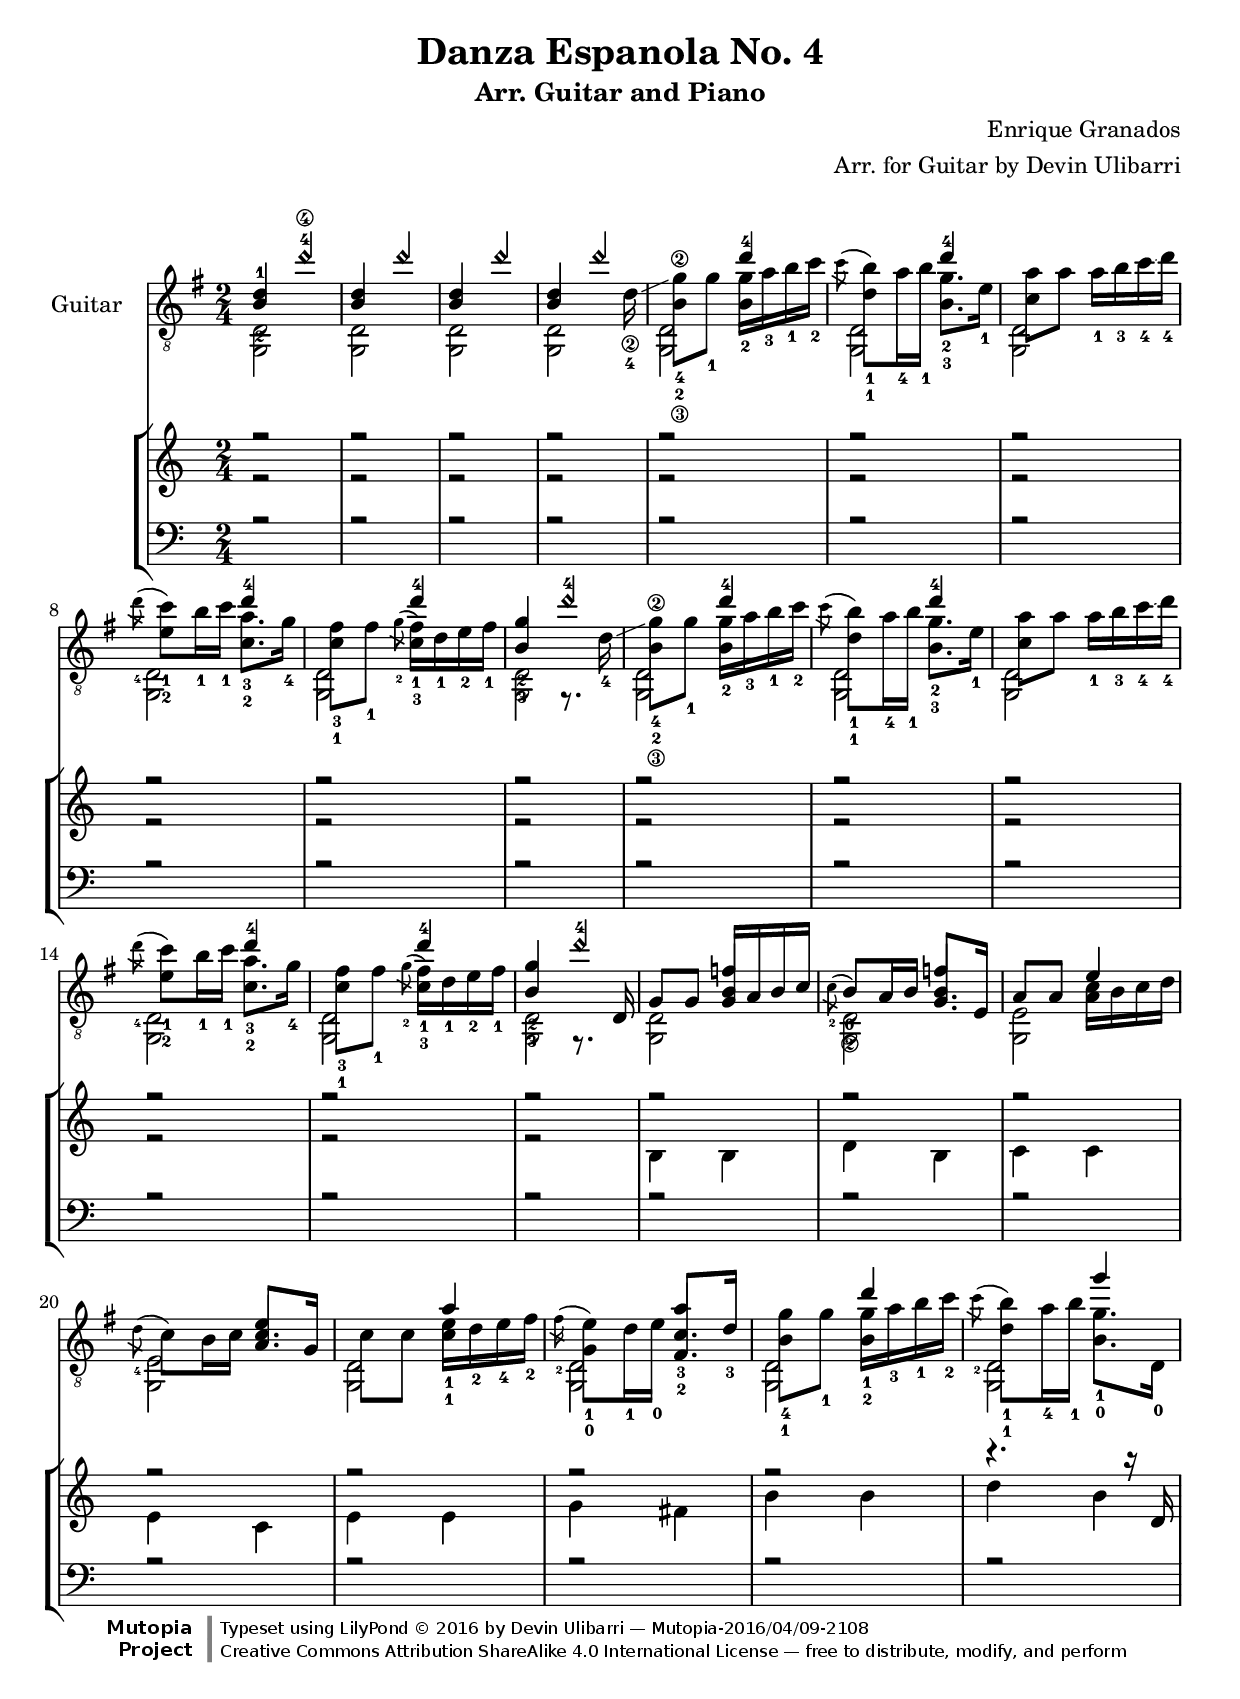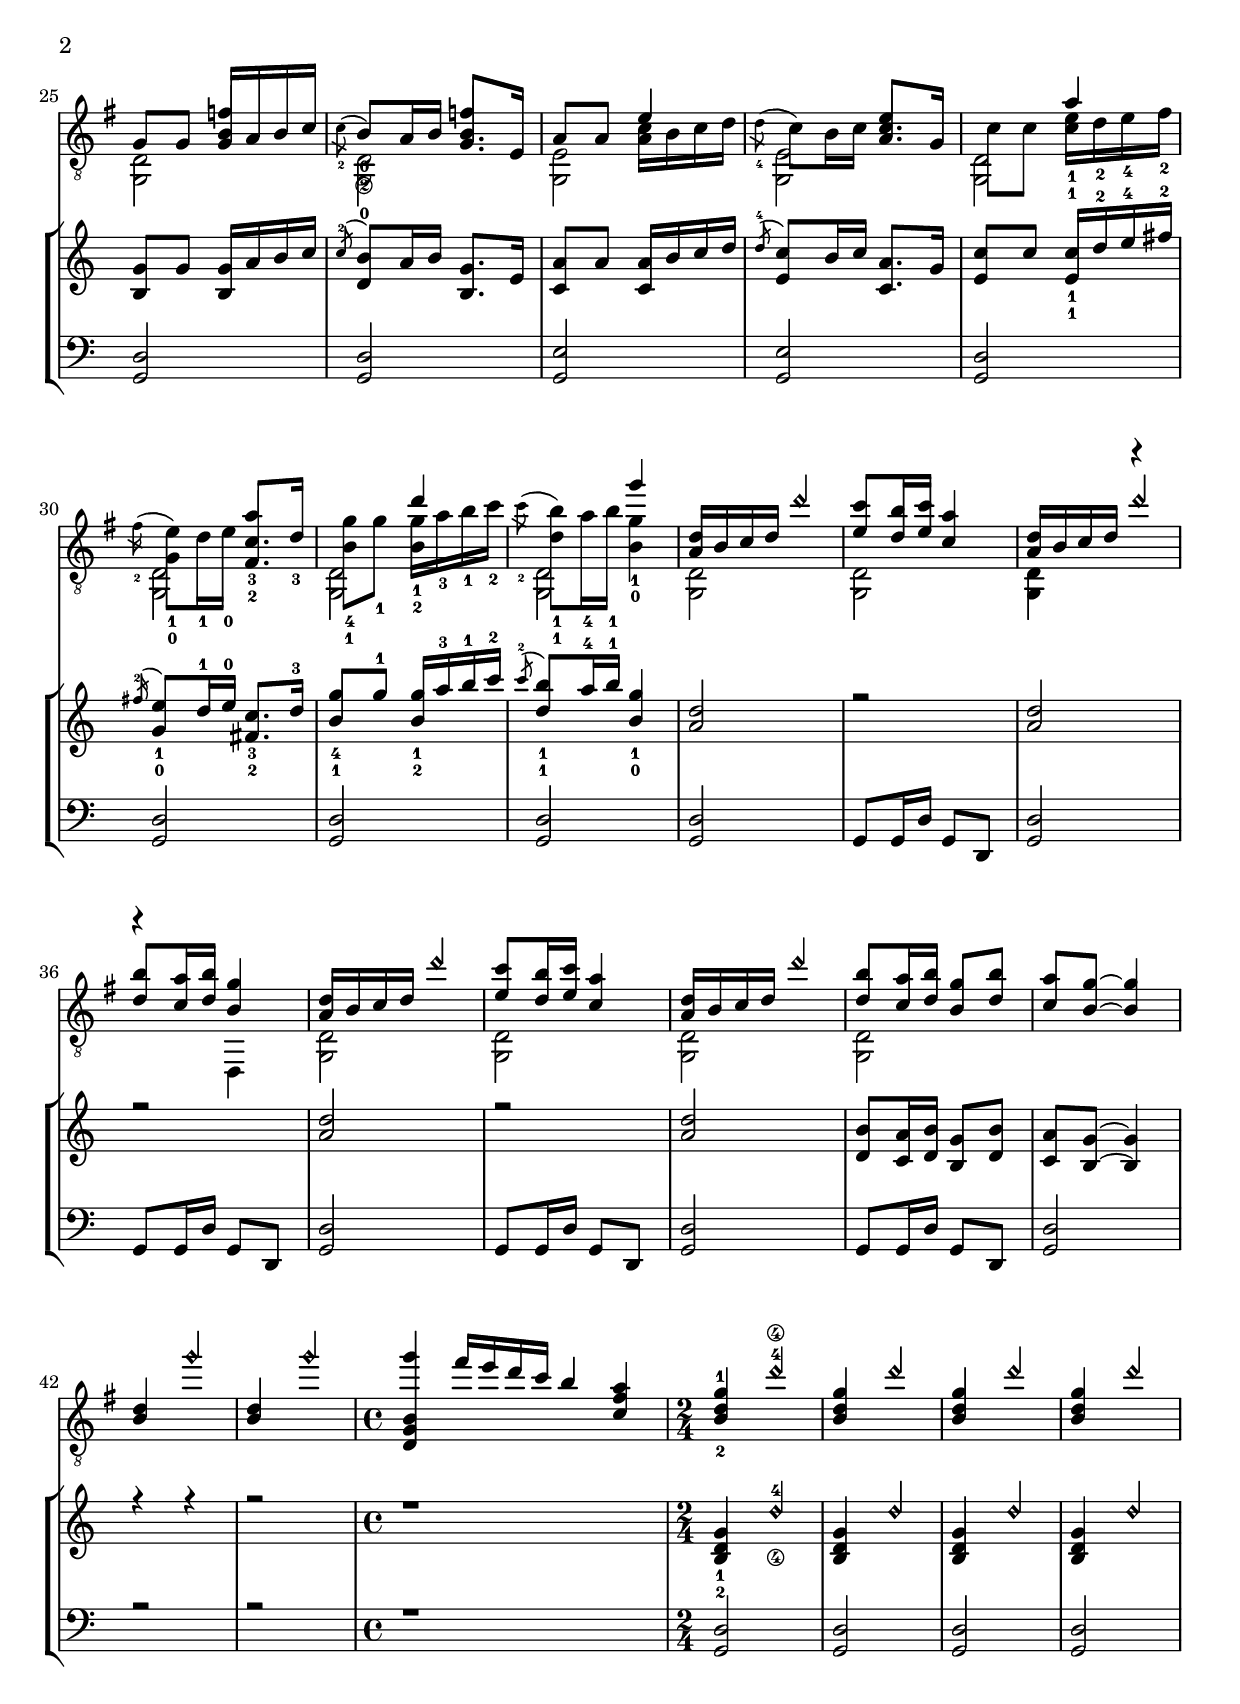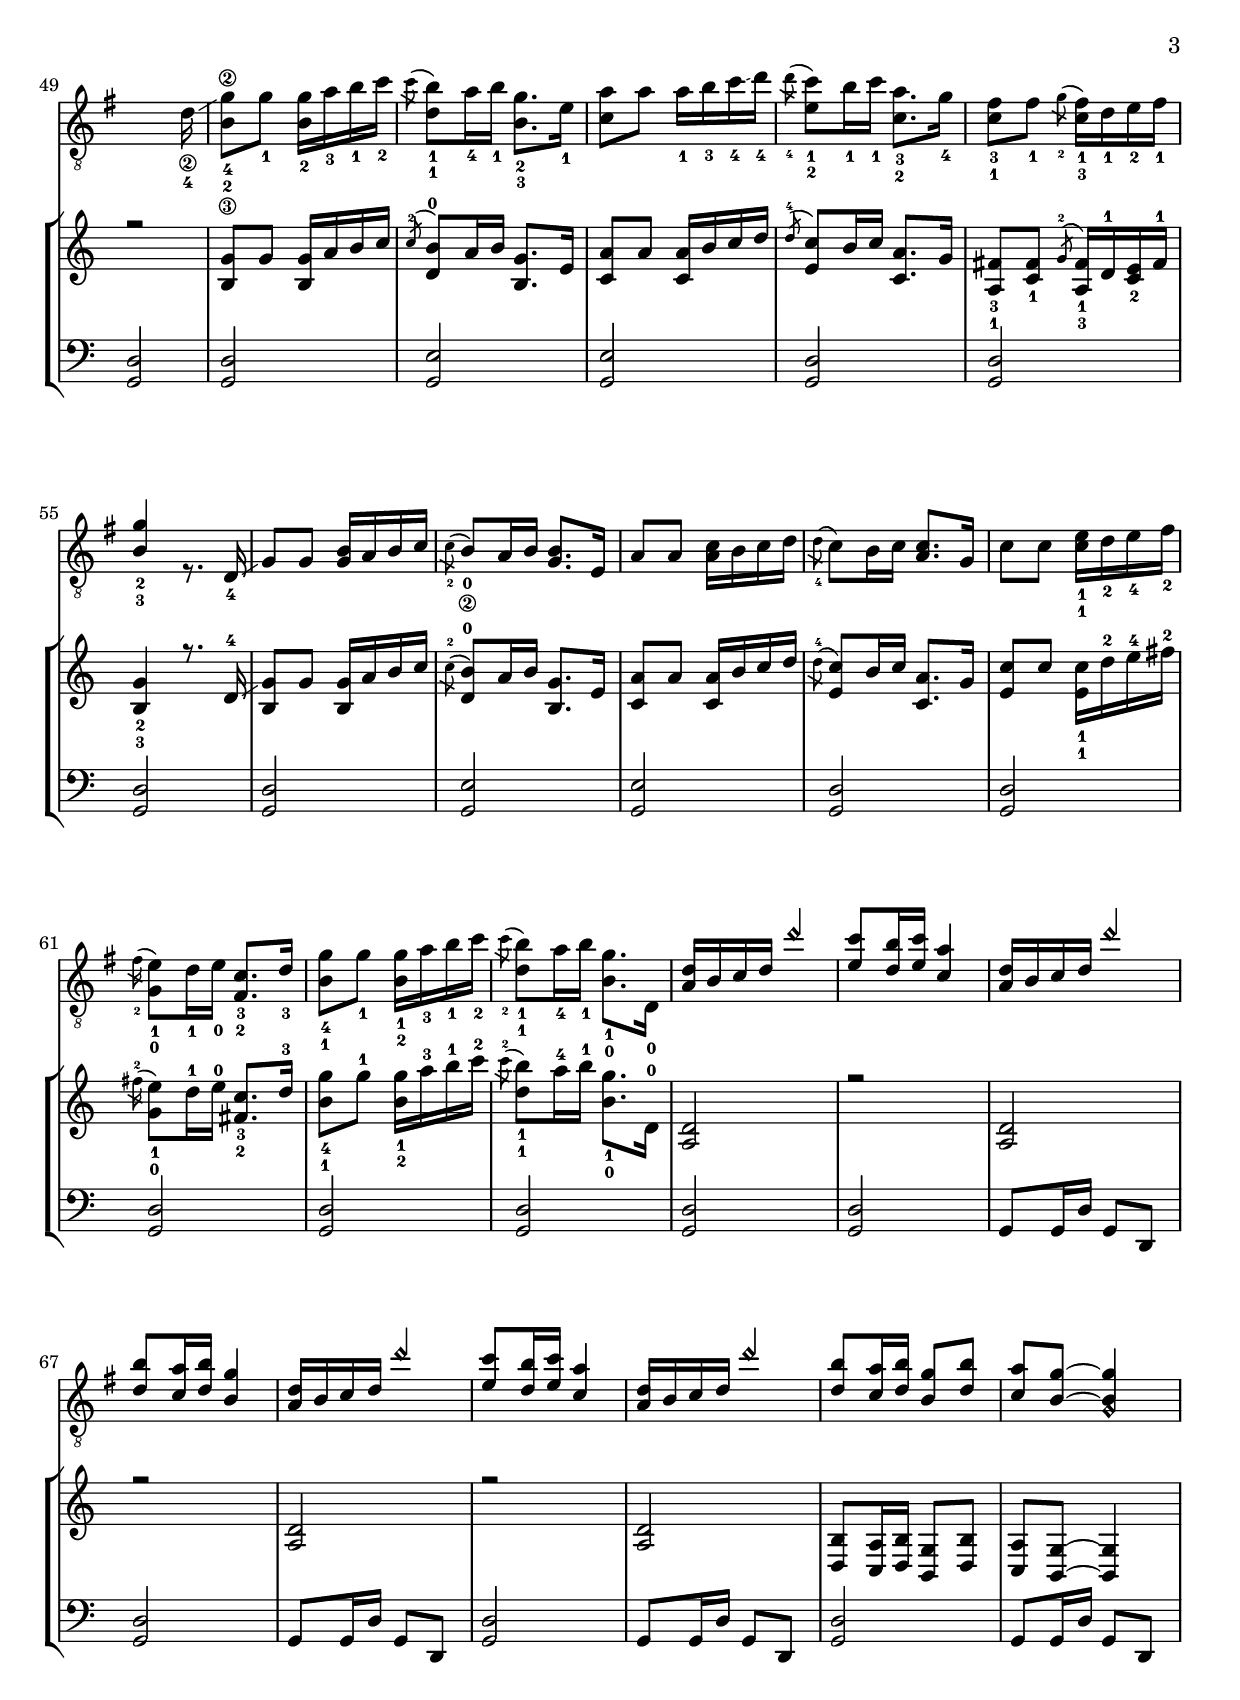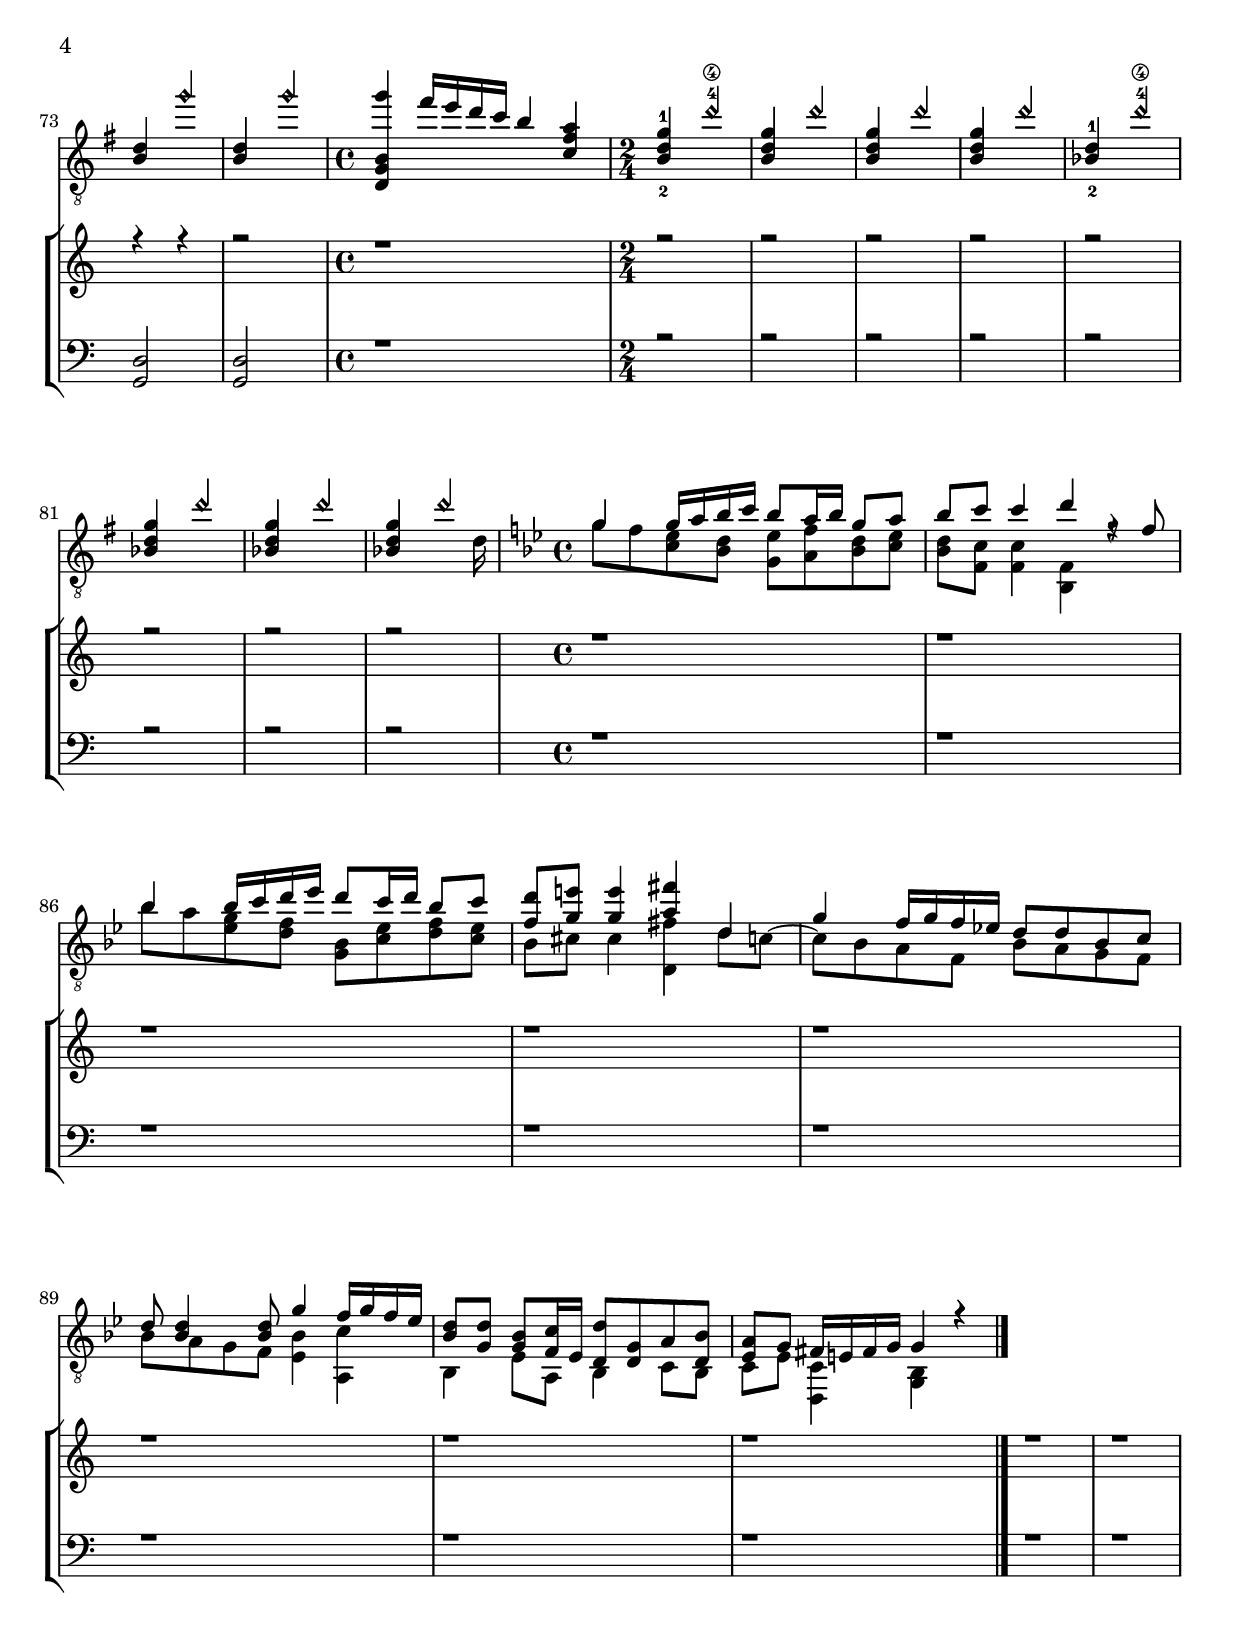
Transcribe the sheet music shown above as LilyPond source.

\version "2.18.2"

\header {
  title = "Danza Espanola No. 4"
  subtitle = "Arr. Guitar and Piano"
  composer = "Enrique Granados"
  arranger = "Arr. for Guitar by Devin Ulibarri"
  opus = ""
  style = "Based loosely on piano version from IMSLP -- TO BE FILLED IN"
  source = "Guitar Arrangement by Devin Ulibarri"
  date = ""
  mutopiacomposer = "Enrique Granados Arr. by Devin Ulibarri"
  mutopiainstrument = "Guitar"
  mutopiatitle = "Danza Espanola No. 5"
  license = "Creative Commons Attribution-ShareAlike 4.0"
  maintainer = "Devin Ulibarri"
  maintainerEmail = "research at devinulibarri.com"

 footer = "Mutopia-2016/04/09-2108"
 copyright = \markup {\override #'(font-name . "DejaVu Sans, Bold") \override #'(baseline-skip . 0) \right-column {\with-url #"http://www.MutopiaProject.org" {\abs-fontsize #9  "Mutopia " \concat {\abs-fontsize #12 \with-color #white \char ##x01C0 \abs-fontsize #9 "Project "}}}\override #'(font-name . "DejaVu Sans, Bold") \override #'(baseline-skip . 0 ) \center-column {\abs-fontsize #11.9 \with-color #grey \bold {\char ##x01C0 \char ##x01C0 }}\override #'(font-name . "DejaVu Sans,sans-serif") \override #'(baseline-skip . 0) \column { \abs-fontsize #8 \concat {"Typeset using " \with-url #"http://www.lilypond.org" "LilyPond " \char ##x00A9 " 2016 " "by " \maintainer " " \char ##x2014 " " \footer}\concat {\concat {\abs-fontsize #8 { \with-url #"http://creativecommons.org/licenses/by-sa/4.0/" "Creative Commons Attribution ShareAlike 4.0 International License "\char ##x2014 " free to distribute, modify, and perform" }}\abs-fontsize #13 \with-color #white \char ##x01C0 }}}
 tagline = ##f
}

\paper {
  % add space between composer/opus markup and first staff
  markup-system-spacing #'padding = #3
  % add a little space between composer and opus
  markup-markup-spacing #'padding = #1.2
  top-margin = #8
  bottom-margin = #12
}

mbreak = {} % { \break }
global = {
  \time 2/4
  \key g \major
}

%% C with slash -------------------------------
cWithSlash = \markup {
  \combine \roman C \translate #'(0.6 . -0.4) \draw-line #'(0 . 2.0)
}
%% Span -----------------------------------
%% Syntax: \bbarre #"text" { notes } - text = any number of box
bbarre =
#(define-music-function (barre location str music) (string? ly:music?)
   (let ((elts (extract-named-music music '(NoteEvent EventChord))))
     (if (pair? elts)
         (let ((first-element (first elts))
               (last-element (last elts)))
           (set! (ly:music-property first-element 'articulations)
                 (cons (make-music 'TextSpanEvent 'span-direction -1)
                       (ly:music-property first-element 'articulations)))
           (set! (ly:music-property last-element 'articulations)
                 (cons (make-music 'TextSpanEvent 'span-direction 1)
                       (ly:music-property last-element 'articulations))))))
   #{
       \once \override TextSpanner.font-size = #-2
       \once \override TextSpanner.font-shape = #'upright
       \once \override TextSpanner.staff-padding = #3
       \once \override TextSpanner.style = #'line
       \once \override TextSpanner.to-barline = ##f
       \once \override TextSpanner.bound-details =
            #`((left
                (text . ,#{ \markup { \draw-line #'( 0 . -.5) } #})
                (Y . 0)
                (padding . 0.25)
                (attach-dir . -2))
               (right
                (text . ,#{ \markup { \cWithSlash #str } #})
                (Y . 0)
                (padding . 0.25)
                (attach-dir . 2)))
%% uncomment this line for make full barred
      % \once \override TextSpanner.bound-details.left.text = \markup{"B" #str}
      $music
   #})

#(define RH rightHandFinger)

upperVoice = \relative c'' {
  \voiceOne
  \slurDown
  \override TextSpanner.bound-details.left.stencil-align-dir-y = #CENTER
  \override TextSpanner.dash-fraction = #0.3
  \override TextSpanner.dash-period = #1
  <d,-1 b-2>4 %{need to move this 2 up%} d'-4-\4\harmonic | <d, b> d'\harmonic |
  <d, b>4 d'\harmonic | <d, b> d'\harmonic |
  s4 d4-4 | s4 d4-4 |
  s2 | s4 d-4 |
  s4 d-4 | s4 d-4\harmonic |
  s4 d4-4 | s4 d4-4 |
  s2 | s4 d-4 |
  s4 d-4 | s4 d-4\harmonic |
  s4 f,4 | s4 f4 |
  s4 e4 | s4 e4 |
  s4 a4 | s4 a4 |
  s4 d4 | s4 g4 |
  s4 f,4 | s4 f4 |
  s4 e4 | s4 e4 |
  s4 a4 | s4 a4 |
  s4 d4 | s4 g4 |
  <d, a>16 b c d d'4 \harmonic | <c e,>8 <b d,>16 <c e,> <a c,>4 |
  <d, a>16 b c d d'4 \harmonic | <b d,>8 <a c,>16 <b d,> <g b,>4 |
  <d a>16 b c d d'4 \harmonic | <c e,>8 <b d,>16 <c e,> <a c,>4 |
  <d, a>16 b c d d'4 \harmonic |
  <b d,>8 <a c,>16 <b d,> <g b,>8 <b d,> |
  <a c,>8 <g b,>~ <g b,>4 |
  %{I have a note that this is where the piano takes over%}
  <d b>4 g'\harmonic | <d, b> g'\harmonic |
  \time 4/4 <g b,, g d>4 fis16 e d c b4 <a fis c> |
  \time 2/4 <g d-1 b-2>4 %{need to move this 2 up%} d'-4-\4\harmonic | <g, d b> d'\harmonic |
  <g, d b>4 d'\harmonic | <g, d b> d'\harmonic |
  %getting lost here
  s2 | s2 |
  s2 | s2 |
  s2 | s2 |
  s2 | s2 |
  s2 | s2 |
  s2 | s2 |
  s2 | s2 |
  s2 | 
  <d, a>16 b c d d'4 \harmonic | <c e,>8 <b d,>16 <c e,> <a c,>4 |
  <d, a>16 b c d d'4 \harmonic | <b d,>8 <a c,>16 <b d,> <g b,>4 |
  <d a>16 b c d d'4 \harmonic | <c e,>8 <b d,>16 <c e,> <a c,>4 |
  <d, a>16 b c d d'4 \harmonic |
  <b d,>8 <a c,>16 <b d,> <g b,>8 <b d,> |
  <a c,>8 <g b,>~ <g b,>4 |
  %{I have a note that this is where the piano takes over%}
  <d b>4 g'\harmonic | <d, b> g'\harmonic |
  \time 4/4 <g b,, g d>4 fis16 e d c b4 <a fis c> |
  \time 2/4 <g d-1 b-2>4 %{need to move this 2 up%} d'-4-\4\harmonic | <g, d b> d'\harmonic |
  <g, d b>4 d'\harmonic | <g, d b> d'\harmonic |
  <d,-1 bes-2>4 %{need to move this 2 up%} d'-4-\4\harmonic | <g, d bes> d'\harmonic |
  <g, d bes>4 d'\harmonic | <g, d bes> d'\harmonic |
  
  %{Cancion y estribillo%}
  \key g \minor
  \time 4/4
  g,4 g16 a bes c bes8 a16 bes g8 a |
  bes8 c c4 d4 r8 f, |
  bes4 bes16 c d ees d8 c16 d bes8 c |
  <d f,>8 <e g,> <e g,>4 <fis a,> d, |
  g f16 g f ees! d8 d bes c |
  d8 <d bes>4 <d bes>8 g4 f16 g f ees |
  <d bes>8 <d g,> <bes g> <c f,>16 es, <d' d,>8 <g, d> a <bes d,> |
  <a es> g fis16 e fis g g4 %{this is where piano takes over%} r4 | 
  \bar "|."
}

lowerVoice = \relative c {
  \voiceThree
  \slurDown
  \override TextSpanner.bound-details.left.stencil-align-dir-y = #CENTER
  \override TextSpanner.dash-fraction = #0.3
  \override TextSpanner.dash-period = #1
  \stemDown
  <g d'>2 | <g d'>2 |
  <g d'>2 | <g d'>2 |
  <g d'>2 | <g d'>2 |
  <g d'>2 | <g d'>2 |
  <g d'>2 | <g d'>2 |
  <g d'>2 | <g d'>2 |
  <g d'>2 | <g d'>2 |
  <g d'>2 | <g d'>2 |
  <g d'>2 | <g d'>2 |
  <g e'>2 | <g e'>2 |
  <g d'>2 | <g d'>2 |
  <g d'>2 | <g d'>2 |
  <g d'>2 | <g d'>2 |
  <g e'>2 | <g e'>2 |
  <g d'>2 | <g d'>2 |
  <g d'>2 | <g d'>2 |
  <g d'>2 | <g d'>2 |
  <g d'>4 %{move these rests down%} r r d4 |
  <g d'>2 | <g d'>2 |
  <g d'>2 | <g d'>2 |
  s2 | s2 |
  s2 | s2 |
  s2 | s2 |
  s2 | s2 |
  s2 | s2 |
  s2 | s2 |
  s2 | s2 |
  s2 | s2 |
  s2 | s2 |
  s2 | s2 |
  s2 | s2 |
  s2 | s2 |
  s2 | s2 |
  s2 | s2 |
  s2 | s2 |
  s2 | s2 |
  s2 | s2 |
  s2 |
  s2 | s2 |
  s2 | s2 |
  s1 |
  s2 | s2 |
  s2 | s4 s8. d''16 |
  g8 f <c es>8 <bes d> <g ees'> <a f'> <bes d> <c ees> |
  <bes d>8 <f c'> <f c'>4 <bes, f'> r |
  bes''8 a <ees g>8 <d f> <bes g> <c ees> <d f> <c ees>|
  bes8 cis cis4 <d, fis'> d'8 c~ |
  c8 bes a f bes a g f |
  bes8 a g f <ees bes'>4 <a, c'> |
  bes4 ees8 a, bes4 c8 bes |
  c8 ees <d, c'>4 <g bes> r4 |
}

middleVoice = \relative c' {
  \voiceTwo
  \set stringNumberOrientations = #'(down)
  \set fingeringOrientations = #'(down)
  \override TextSpanner.bound-details.left.stencil-align-dir-y = #CENTER
  \override TextSpanner.font-size = #-5
  \override TextSpanner.dash-fraction = #0.3
  \override TextSpanner.dash-period = #1
  \slurUp
  s2 | s2 |
  s2 | s4 s8. d16-4-\2\glissando |
  %{\stemUp%} <g-4^\2 %{how to put fingering up? %} b,-2-\3>8 g-1 %{\stemDown%} <g b,-2>16 a-3 b-1 c-2 | \acciaccatura<c>8 <b-1 d,-1>8 a16-4 b-1 <g-2 b,-3>8. e16-1 |
  <a c,>8 a a16-1 b-3 c-4\glissando d-4 | \acciaccatura d8-4 <c-1 e,-2>8 b16-1 c-1 <a-3 c,-2>8. g16-4 |
  <fis-3 c-1>8 fis-1 \acciaccatura g8-2 <fis-1 c-3>16 d-1 e-2 fis-1 | \stemUp <g-2 b,-3>4 \stemNeutral r8. d16-4 \glissando |
  %{\stemUp%} <g-4^\2 %{how to put fingering up? %} b,-2-\3>8 g-1 %{\stemDown%} <g b,-2>16 a-3 b-1 c-2 | \acciaccatura<c>8 <b-1 d,-1>8 a16-4 b-1 <g-2 b,-3>8. e16-1 |
  <a c,>8 a a16-1 b-3 c-4\glissando d-4 | \acciaccatura d8-4 <c-1 e,-2>8 b16-1 c-1 <a-3 c,-2>8. g16-4 |
  <fis-3 c-1>8 fis-1 \acciaccatura g8-2 <fis-1 c-3>16 d-1 e-2 fis-1 | \stemUp <g-2 b,-3>4 \stemNeutral r8. d,16 |
  g8 g <g b>16 a b c | \acciaccatura c8-2 b-0-\2 a16 b <g b>8. e16 |
  a8 a <a c>16 b c d | \acciaccatura d8-4 c b16 c <a c>8. g16 |
  c8 c <c-1 e-1>16 d-2 e-4 fis-2 | \acciaccatura fis-2 <e-1 g,-0>8 d16-1 e16-0 <c-3 fis,-2>8. d16-3 |
  <g-4 b,-1>8 g-1 <g-1 b,-2>16 a-3 b-1 c-2 | \acciaccatura c8-2 <b-1 d,-1>8 a16-4 b-1 <g-1 b,-0>8. d,16-0 |
  g8 g <g b>16 a b c | \acciaccatura c8-2 b-0-\2 a16 b <g b>8. e16 |
  a8 a <a c>16 b c d | \acciaccatura d8-4 c b16 c <a c>8. g16 |
  c8 c <c-1 e-1>16 d-2 e-4 fis-2 | \acciaccatura fis-2 <e-1 g,-0>8 d16-1 e16-0 <c-3 fis,-2>8. d16-3 |
  <g-4 b,-1>8 g-1 <g-1 b,-2>16 a-3 b-1 c-2 | \acciaccatura c8-2 <b-1 d,-1>8 a16-4 b-1 <g-1 b,-0>4 |
  s2 | s2 |
  s1 |
  s2 | s2 | %{need to edit stuff below here%}
  s2 | s2 |
  s2 | s2 |
  s2 | s2 |
  s2 | s2 |
  s2 | s2 |
  s2 | s4 s8. d16-4-\2\glissando |
  %{\stemUp%} <g-4^\2 %{how to put fingering up? %} b,-2-\3>8 g-1 %{\stemDown%} <g b,-2>16 a-3 b-1 c-2 | \acciaccatura<c>8 <b-1 d,-1>8 a16-4 b-1 <g-2 b,-3>8. e16-1 |
  <a c,>8 a a16-1 b-3 c-4\glissando d-4 | \acciaccatura d8-4 <c-1 e,-2>8 b16-1 c-1 <a-3 c,-2>8. g16-4 |
  <fis-3 c-1>8 fis-1 \acciaccatura g8-2 <fis-1 c-3>16 d-1 e-2 fis-1 | \stemUp <g-2 b,-3>4 \stemNeutral r8. d,16-4 \glissando |
  g8 g <g b>16 a b c | \acciaccatura c8-2 b-0-\2 a16 b <g b>8. e16 |
  a8 a <a c>16 b c d | \acciaccatura d8-4 c b16 c <a c>8. g16 |
  c8 c <c-1 e-1>16 d-2 e-4 fis-2 | \acciaccatura fis-2 <e-1 g,-0>8 d16-1 e16-0 <c-3 fis,-2>8. d16-3 |
  <g-4 b,-1>8 g-1 <g-1 b,-2>16 a-3 b-1 c-2 | \acciaccatura c8-2 <b-1 d,-1>8 a16-4 b-1 <g-1 b,-0>8. d,16-0 |
  s2 | s2 |
  s2 | s2 |
  s2 | s2 |
  s2 | s2 |
  s4 g4 \harmonic | 
  
  
}

pianoA = \relative c'' {
  \voiceOne
  \set stringNumberOrientations = #'(down)
  \set fingeringOrientations = #'(down)
  \override TextSpanner.bound-details.left.stencil-align-dir-y = #CENTER
  \override TextSpanner.font-size = #-5
  \override TextSpanner.dash-fraction = #0.3
  \override TextSpanner.dash-period = #1
  \slurUp
  r2 r2 |
  r2 r2 |
  r2 r2 |
  r2 r2 |
  r2 r2 |
  r2 r2 |
  r2 r2 |
  r2 r2 |
  r2 r2 |
  r2 r2 |
  r2 r2 |
  r2 r4. r16 d, |
  <g b,>8 g <g b,>16 a b c | \acciaccatura c8-2 <b d,>-0-\2 a16 b <g b,>8. e16 |
  <a c,>8 a <a c,>16 b c d | \acciaccatura d8-4 <c e,> b16 c <a c,>8. g16 |
  <c e,>8 c <c-1 e,-1>16 d-2 e-4 fis-2 | \acciaccatura fis-2 <e-1 g,-0>8 d16-1 e16-0 <c-3 fis,-2>8. d16-3 |
  <g-4 b,-1>8 g-1 <g-1 b,-2>16 a-3 b-1 c-2 | \acciaccatura c8-2 <b-1 d,-1>8 a16-4 b-1 <g-1 b,-0>4 |
  <d a>2 |
  r2 |
  <d a>2 |
  r2 |
  <d a>2 |
  r2 |
  <d a>2 |
  <b d,>8 <a c,>16 <b d,> <g b,>8 <b d,> |
  <a c,>8 <g b,>~ <g b,>4 |  
  r4 r4 |
  r2 |
  r1 |
  <g d-1 b-2>4 %{need to move this 2 up%} d'-4-\4\harmonic | <g, d b> d'\harmonic |
  <g, d b>4 d'\harmonic | <g, d b> d'\harmonic |
  r2 |
  <g, b,>8 g <g b,>16 a b c | \acciaccatura c8-2 <b d,>-0-\2 a16 b <g b,>8. e16 |
  <a c,>8 a <a c,>16 b c d | \acciaccatura d8-4 <c e,> b16 c <a c,>8. g16 |
  <fis-3 a,-1>8 <fis-1 c> \acciaccatura g8-2 <fis-1 a,-3>16 d-1 <e-2 c> fis-1 | \stemUp <g-2 b,-3>4 \stemNeutral r8. d16-4 \glissando |
  <g b,>8 g <g b,>16 a b c | \acciaccatura c8-2 <b d,>-0-\2 a16 b <g b,>8. e16 |
  <a c,>8 a <a c,>16 b c d | \acciaccatura d8-4 <c e,> b16 c <a c,>8. g16 |
  <c e,>8 c <c-1 e,-1>16 d-2 e-4 fis-2 | \acciaccatura fis-2 <e-1 g,-0>8 d16-1 e16-0 <c-3 fis,-2>8. d16-3 |  
  <g-4 b,-1>8 g-1 <g-1 b,-2>16 a-3 b-1 c-2 | \acciaccatura c8-2 <b-1 d,-1>8 a16-4 b-1 <g-1 b,-0>8. d,16-0 |
  <d a>2 |
  r2 |
  <d a>2 |
  r2 |
  <d a>2 |
  r2 |
  <d a>2 |
  <b d,>8 <a c,>16 <b d,> <g b,>8 <b d,> |
  <a c,>8 <g b,>~ <g b,>4 |  
  r4 r4 |
  r2 |
  r1 |
  r2 |
  r2 | r2 |
  r2 | r2 |
  r2 | r2 |
  r2 |
  r1 | r1 |
  r1 | r1 |
  r1 | r1 |
  r1 | r1 |
  r1 | r1 |
}

pianoB = \relative c' {
  \voiceTwo
  \set stringNumberOrientations = #'(down)
  \set fingeringOrientations = #'(down)
  \override TextSpanner.bound-details.left.stencil-align-dir-y = #CENTER
  \override TextSpanner.font-size = #-5
  \override TextSpanner.dash-fraction = #0.3
  \override TextSpanner.dash-period = #1
  \slurUp
  r2 r2 |
  r2 r2 |
  r2 r2 |
  r2 r2 |
  r2 r2 |
  r2 r2 |
  r2 r2 |
  r2 r2 |
  b4 b |
  d4 b |
  c4 c |
  e4 c |
  e4 e |
  g4 fis |
  b4 b |
  d4 b |
}

pianoC = \relative c {
  \voiceThree
  \set stringNumberOrientations = #'(down)
  \set fingeringOrientations = #'(down)
  \override TextSpanner.bound-details.left.stencil-align-dir-y = #CENTER
  \override TextSpanner.font-size = #-5
  \override TextSpanner.dash-fraction = #0.3
  \override TextSpanner.dash-period = #1
  \slurDown
  r2 r2 |
  r2 r2 |
  r2 r2 |
  r2 r2 |
  r2 r2 |
  r2 r2 |
  r2 r2 |
  r2 r2 |
  r2 r2 |
  r2 r2 |
  r2 r2 |
  r2 r2 |
  <g d'>2 | <g d'>2 |
  <g e'>2 | <g e'>2 |
  <g d'>2 | <g d'>2 |
  <g d'>2 | <g d'>2 |
  <g d'>2 | g8 g16 d' g,8 d8 |
  <g d'>2 | g8 g16 d' g,8 d8 |
  <g d'>2 | g8 g16 d' g,8 d8 |
  <g d'>2 | g8 g16 d' g,8 d8 |
  <g d'>2 | r2 |
  r2 |
  r1 |
  <g d'>2 | <g d'>2 |
  <g d'>2 | <g d'>2 |  
  <g d'>2 | <g d'>2 |
  <g e'>2 | <g e'>2 |
  <g d'>2 | <g d'>2 |
  <g d'>2 | <g d'>2 |
  <g e'>2 | <g e'>2 |
  <g d'>2 | <g d'>2 |
  <g d'>2 | <g d'>2 |
  <g d'>2 | <g d'>2 |
  <g d'>2 | g8 g16 d' g,8 d8 |
  <g d'>2 | g8 g16 d' g,8 d8 |
  <g d'>2 | g8 g16 d' g,8 d8 |
  <g d'>2 | g8 g16 d' g,8 d8 |
  <g d'>2 |
  <g d'>2 |
  r1 |
  r2 | r2 |
  r2 | r2 |
  r2 | r2 |
  r2 | 
  r2 |
  r1 | r1 |
  r1 | r1 |
  r1 | r1 |
  r1 | r1 |
  r1 | r1 |
}
\score {
  <<
    \new Staff = "Guitar" \with {
      midiInstrument = #"acoustic guitar (nylon)"
      instrumentName = #"Guitar"
      \mergeDifferentlyDottedOn
      \mergeDifferentlyHeadedOn
%      \override StringNumber #'stencil = ##f
    } <<
      \global
      \clef "treble_8"

      \context Voice = "upperVoice" \upperVoice
      \context Voice = "middleVoice" \middleVoice
      \context Voice = "lowerVoice" \lowerVoice
      
    >>
\new StaffGroup <<
  \new Staff << \relative c'' \pianoA \\ \relative c' \pianoB >>
  \new Staff \relative c' { \clef bass \pianoC }
>>
%{
    % tabs are not completely developed
    \new TabStaff = "Guitar tabs" \with {
      restrainOpenStrings = ##t
    } <<
      \clef "moderntab"
      \global
      \context TabVoice = "upperVoice" \upperVoice
      \context TabVoice = "middleVoice" \middleVoice
      \context Tabvoice = "lowerVoice" \lowerVoice
    >>
%}
  >>
  \layout {}
  \midi {
    \context { \TabStaff \remove "Staff_performer" }
    \tempo 4 = 74
  }
}
